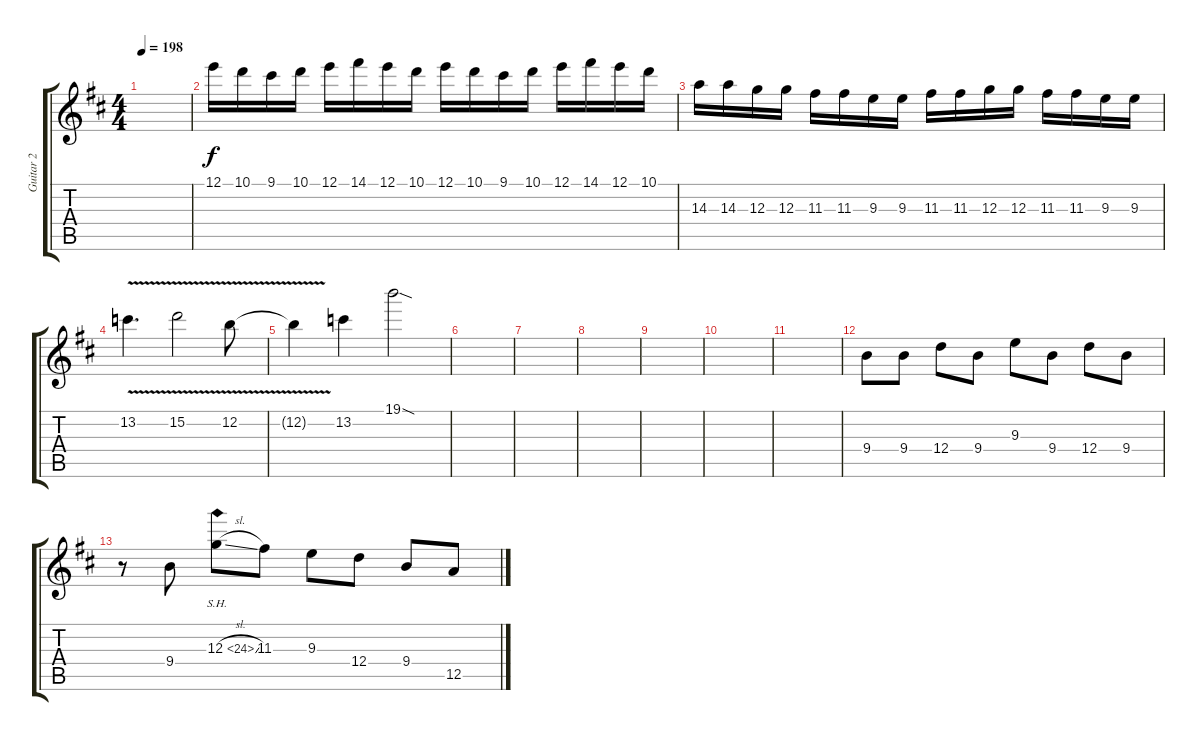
\track ("Guitar 2" "Guitar 2") {instrument distortionguitar}
\staff {score tabs}
\tuning (E4 B3 G3 D3 A2 E2) {hide}
\ts (4 4)
\tempo 198
\clef g2
\ks bminor
|
12.1.16 10.1.16 9.1.16 10.1.16 12.1.16 14.1.16 12.1.16 10.1.16 12.1.16 10.1.16 9.1.16 10.1.16 12.1.16 14.1.16 12.1.16 10.1.16 |
14.3.16 14.3.16 12.3.16 12.3.16 11.3.16 11.3.16 9.3.16 9.3.16 11.3.16 11.3.16 12.3.16 12.3.16 11.3.16 11.3.16 9.3.16 9.3.16 |
13.2{v}.4{d} 15.2{v}.2 12.2{v}.8 |
12.2{t}.4 13.2.4 19.1{sod}.2 |
|
|
|
|
|
|
9.4.8 9.4.8 12.4.8 9.4.8 9.3.8 9.4.8 12.4.8 9.4.8 |
r.8 9.4.8 12.3{sh 12 sl}.8 11.3.8 9.3.8 12.4.8 9.4.8 12.5.8
